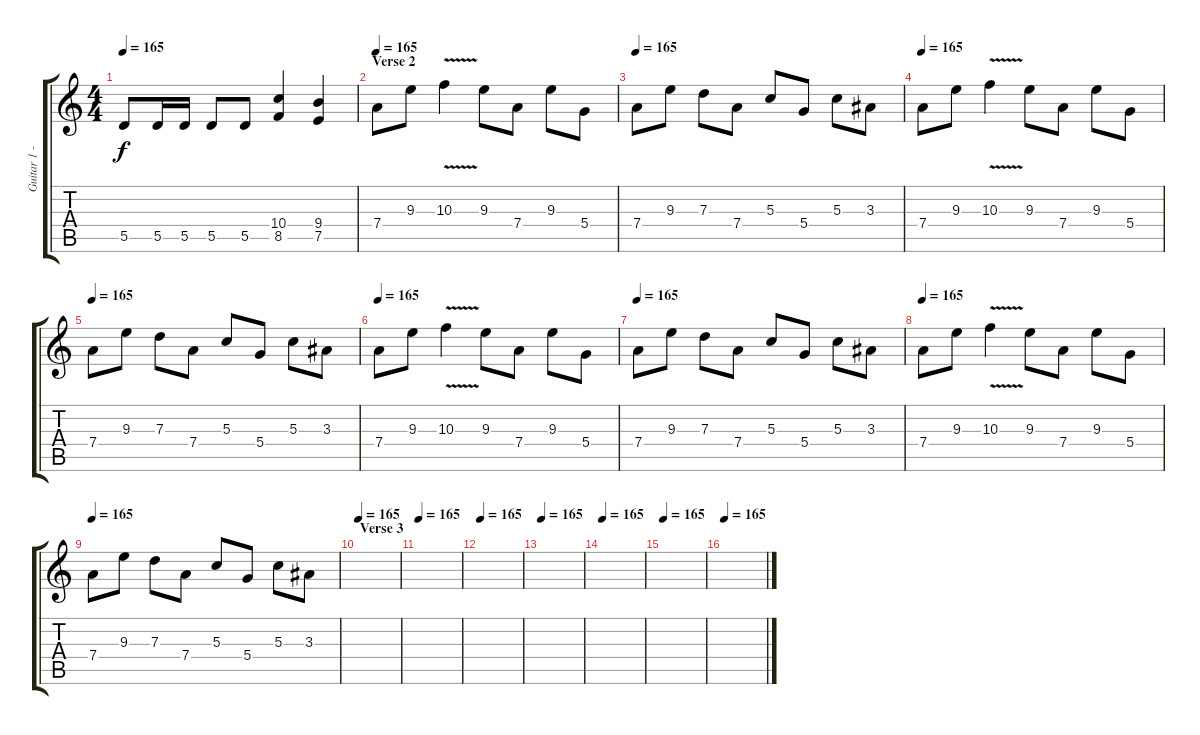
\track ("Guitar 1 - Pato" "Guitar 1 -") {instrument distortionguitar}
\staff {score tabs}
\tuning (E4 B3 G3 D3 A2 E2) {hide}
\ts (4 4)
\tempo 165
\clef g2
\ks c
5.5.8{dy f} 5.5.16 5.5.16 5.5.8 5.5.8 (10.4 8.5).4 (9.4 7.5).4 |
\section ("" "Verse 2")
\tempo 165
7.4.8{volume 16 balance 8} 9.3.8 10.3{v}.4 9.3.8 7.4.8 9.3.8 5.4.8 |
\tempo 165
7.4.8 9.3.8 7.3.8 7.4.8 5.3.8 5.4.8 5.3.8 3.3.8 |
\tempo 165
7.4.8{volume 16 balance 8} 9.3.8 10.3{v}.4 9.3.8 7.4.8 9.3.8 5.4.8 |
\tempo 165
7.4.8 9.3.8 7.3.8 7.4.8 5.3.8 5.4.8 5.3.8 3.3.8 |
\tempo 165
7.4.8{volume 16 balance 8} 9.3.8 10.3{v}.4 9.3.8 7.4.8 9.3.8 5.4.8 |
\tempo 165
7.4.8 9.3.8 7.3.8 7.4.8 5.3.8 5.4.8 5.3.8 3.3.8 |
\tempo 165
7.4.8{volume 16 balance 8} 9.3.8 10.3{v}.4 9.3.8 7.4.8 9.3.8 5.4.8 |
\tempo 165
7.4.8 9.3.8 7.3.8 7.4.8 5.3.8 5.4.8 5.3.8 3.3.8 |
\section ("" "Verse 3")
\tempo 165
|
\tempo 165
|
\tempo 165
|
\tempo 165
|
\tempo 165
|
\tempo 165
|
\tempo 165
